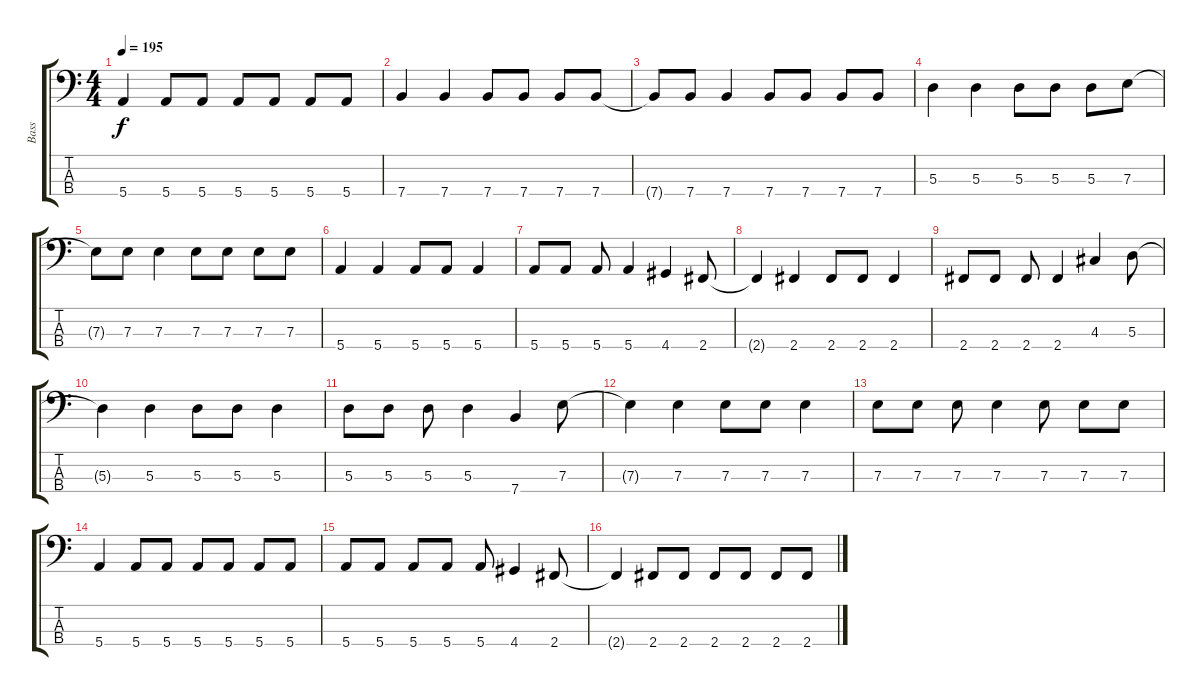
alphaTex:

\track ("Bass" "Bass") {instrument electricbasspick}
\staff {score tabs}
\tuning (G2 D2 A1 E1) {hide}
\ts (4 4)
\tempo 195
\clef f4
\ks c
5.4{t}.4{dy f} 5.4.8 5.4.8 5.4.8 5.4.8 5.4.8 5.4.8 |
7.4.4 7.4.4 7.4.8 7.4.8 7.4.8 7.4.8 |
7.4{t}.8 7.4.8 7.4.4 7.4.8 7.4.8 7.4.8 7.4.8 |
5.3.4 5.3.4 5.3.8 5.3.8 5.3.8 7.3.8 |
7.3{t}.8 7.3.8 7.3.4 7.3.8 7.3.8 7.3.8 7.3.8 |
5.4.4 5.4.4 5.4.8 5.4.8 5.4.4 |
5.4.8 5.4.8 5.4.8 5.4.4 4.4.4 2.4.8 |
2.4{t}.4 2.4.4 2.4.8 2.4.8 2.4.4 |
2.4.8 2.4.8 2.4.8 2.4.4 4.3.4 5.3.8 |
5.3{t}.4 5.3.4 5.3.8 5.3.8 5.3.4 |
5.3.8 5.3.8 5.3.8 5.3.4 7.4.4 7.3.8 |
7.3{t}.4 7.3.4 7.3.8 7.3.8 7.3.4 |
7.3.8 7.3.8 7.3.8 7.3.4 7.3.8 7.3.8 7.3.8 |
5.4.4 5.4.8 5.4.8 5.4.8 5.4.8 5.4.8 5.4.8 |
5.4.8 5.4.8 5.4.8 5.4.8 5.4.8 4.4.4 2.4.8 |
2.4{t}.4 2.4.8 2.4.8 2.4.8 2.4.8 2.4.8 2.4.8
